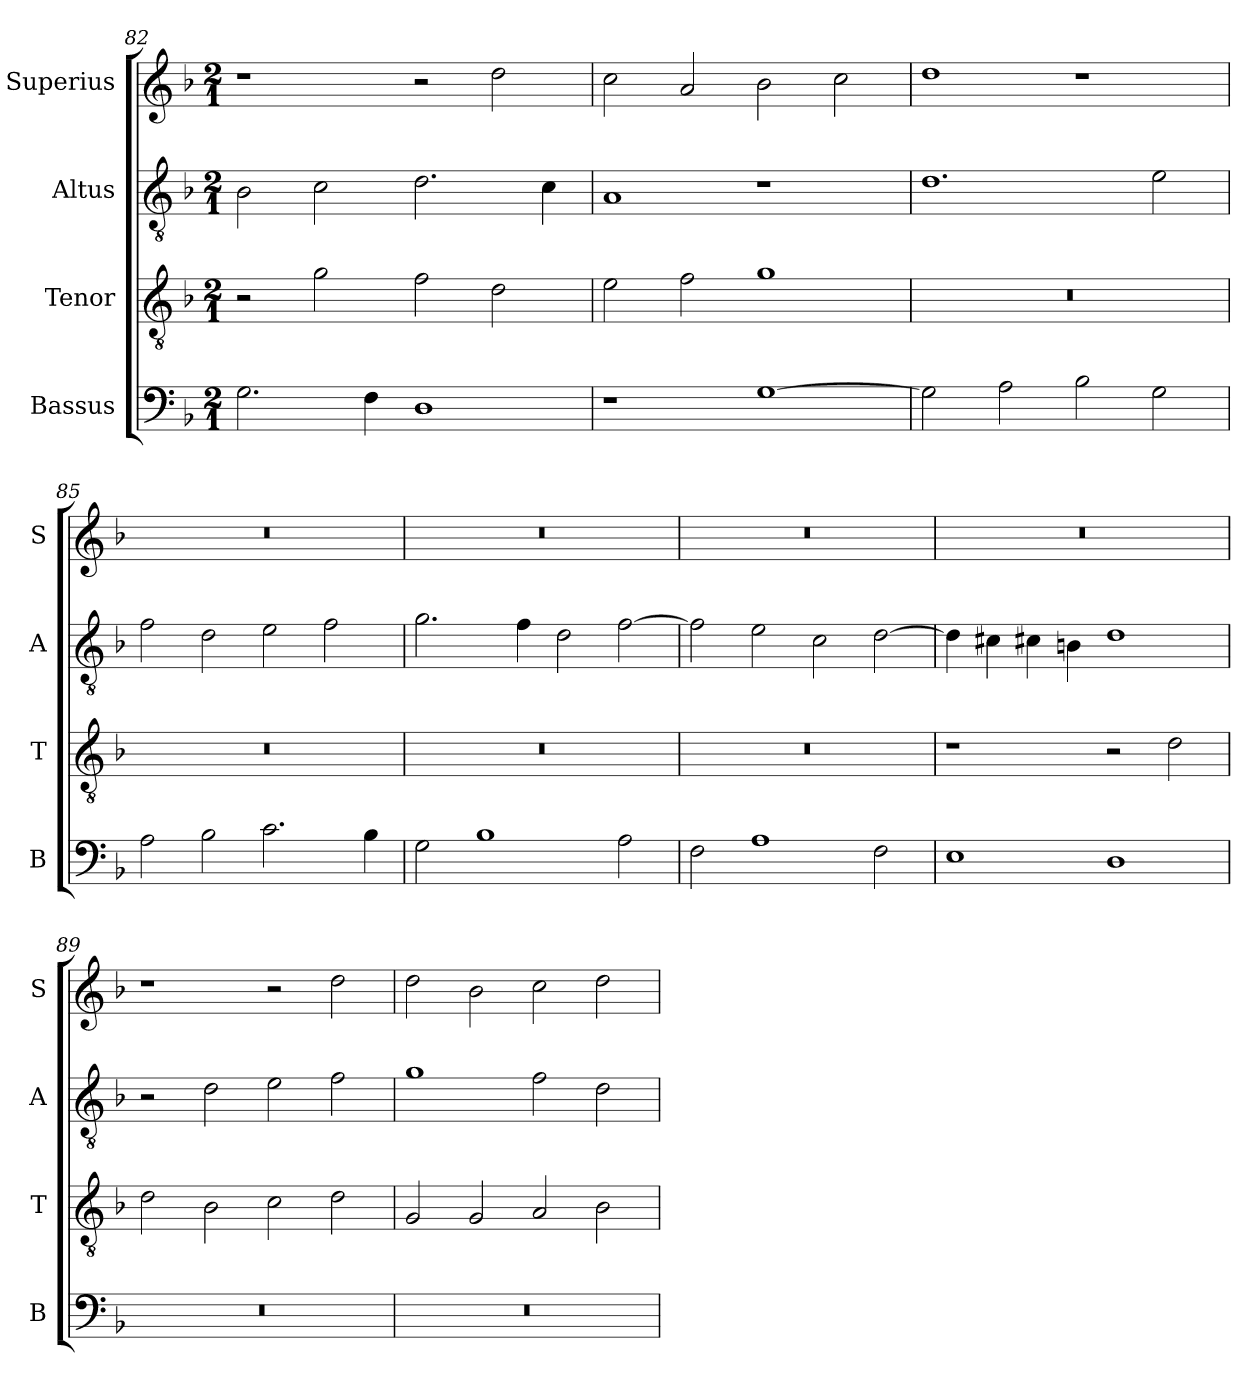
**kern	**kern	**kern	**kern
*part4	*part3	*part2	*part1
*staff4	*staff3	*staff2	*staff1
*I"Bassus	*I"Tenor	*I"Altus	*I"Superius
*I'B	*I'T	*I'A	*I'S
*clefF4	*clefGv2	*clefGv2	*clefG2
*k[b-]	*k[b-]	*k[b-]	*k[b-]
*M2/1	*M2/1	*M2/1	*M2/1
=82	=82	=82	=82
2.G\	2r	2B-\	1r
.	2g\	2c\	.
4F\	.	.	.
1D	2f\	2.d\	2r
.	2d\	.	2dd\
.	.	4c\	.
=83	=83	=83	=83
1r	2e\	1A	2cc\
.	2f\	.	2a/
[1G	1g	1r	2b-\
.	.	.	2cc\
=84	=84	=84	=84
2G\]	0r	1.d	1dd
2A\	.	.	.
2B-\	.	.	1r
2G\	.	2e\	.
=85	=85	=85	=85
2A\	0r	2f\	0r
2B-\	.	2d\	.
2.c\	.	2e\	.
.	.	2f\	.
4B-\	.	.	.
=86	=86	=86	=86
2G\	0r	2.g\	0r
1B-	.	.	.
.	.	4f\	.
.	.	2d\	.
2A\	.	[2f\	.
=87	=87	=87	=87
2F\	0r	2f\]	0r
1A	.	2e\	.
.	.	2c\	.
2F\	.	[2d\	.
=88	=88	=88	=88
1E	1r	4d\]	0r
.	.	4c#X\	.
.	.	4c#X\	.
.	.	4Bn\	.
1D	2r	1d	.
.	2d\	.	.
=89	=89	=89	=89
0r	2d\	2r	1r
.	2B-\	2d\	.
.	2c\	2e\	2r
.	2d\	2f\	2dd\
=90	=90	=90	=90
0r	2G/	1g	2dd\
.	2G/	.	2b-\
.	2A/	2f\	2cc\
.	2B-\	2d\	2dd\
=	=	=	=
*-	*-	*-	*-
